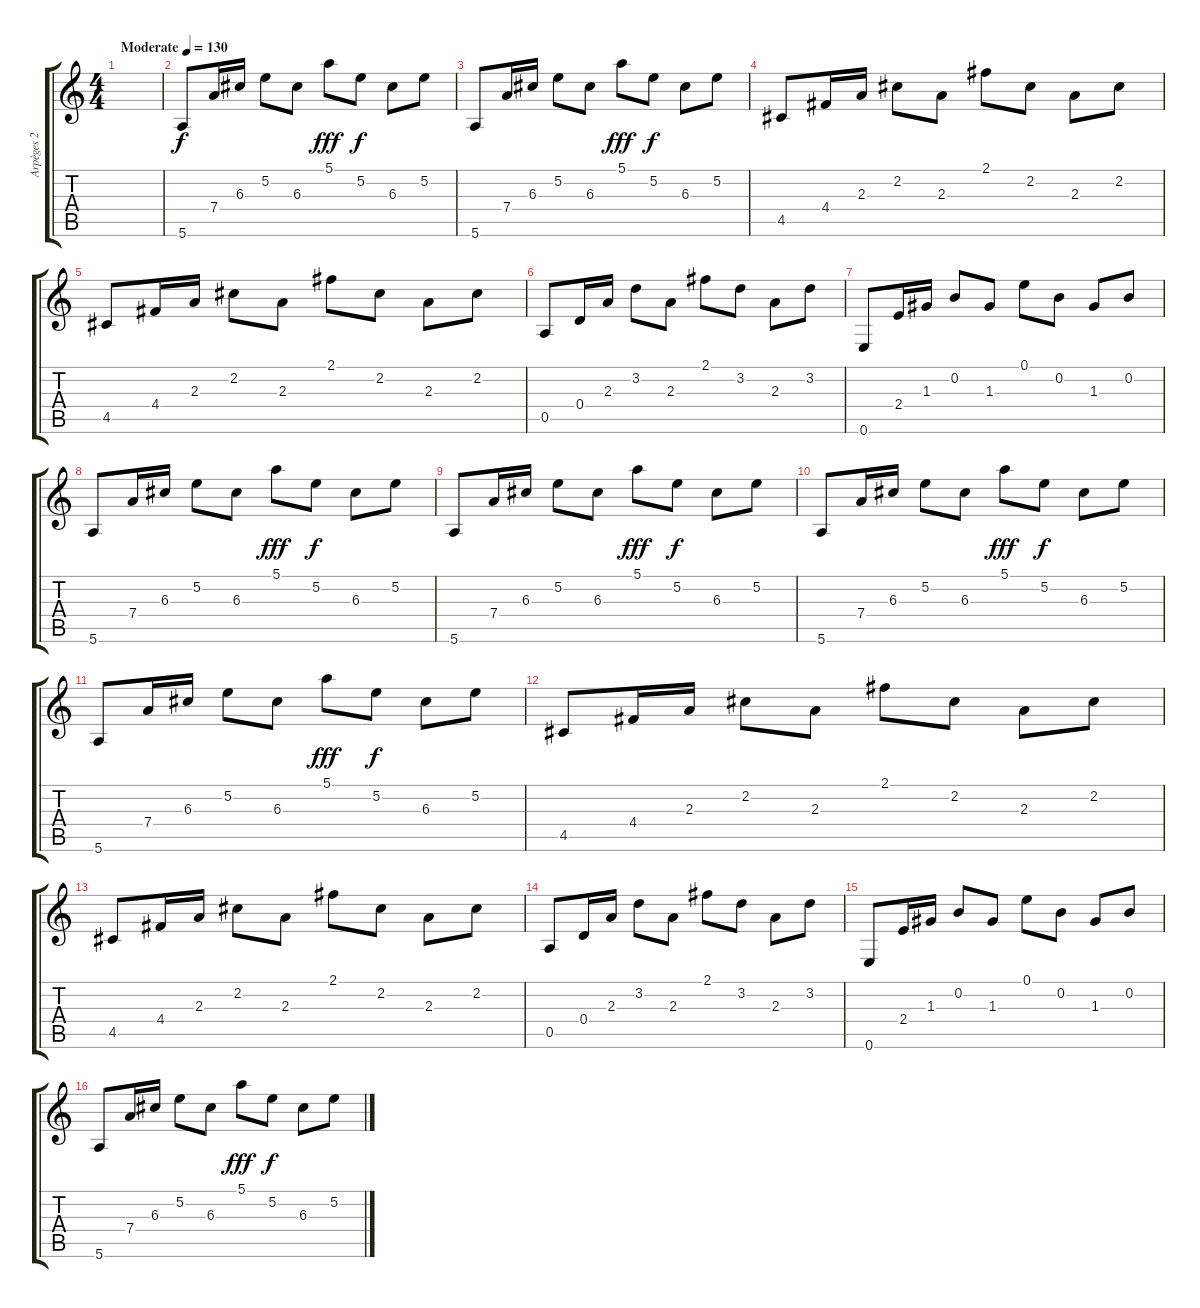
\track ("Arpèges 2" "Arpèges 2") {instrument acousticguitarsteel}
\staff {score tabs}
\tuning (E4 B3 G3 D3 A2 E2) {hide}
\ts (4 4)
\tempo (130 "Moderate")
\clef g2
\ks c
|
5.6.8 7.4.16 6.3.16 5.2.8 6.3.8 5.1.8{dy fff} 5.2.8{dy f} 6.3.8 5.2.8 |
5.6.8 7.4.16 6.3.16 5.2.8 6.3.8 5.1.8{dy fff} 5.2.8{dy f} 6.3.8 5.2.8 |
4.5.8 4.4.16 2.3.16 2.2.8 2.3.8 2.1.8 2.2.8 2.3.8 2.2.8 |
4.5.8 4.4.16 2.3.16 2.2.8 2.3.8 2.1.8 2.2.8 2.3.8 2.2.8 |
0.5.8 0.4.16 2.3.16 3.2.8 2.3.8 2.1.8 3.2.8 2.3.8 3.2.8 |
0.6.8 2.4.16 1.3.16 0.2.8 1.3.8 0.1.8 0.2.8 1.3.8 0.2.8 |
5.6.8 7.4.16 6.3.16 5.2.8 6.3.8 5.1.8{dy fff} 5.2.8{dy f} 6.3.8 5.2.8 |
5.6.8 7.4.16 6.3.16 5.2.8 6.3.8 5.1.8{dy fff} 5.2.8{dy f} 6.3.8 5.2.8 |
5.6.8 7.4.16 6.3.16 5.2.8 6.3.8 5.1.8{dy fff} 5.2.8{dy f} 6.3.8 5.2.8 |
5.6.8 7.4.16 6.3.16 5.2.8 6.3.8 5.1.8{dy fff} 5.2.8{dy f} 6.3.8 5.2.8 |
4.5.8 4.4.16 2.3.16 2.2.8 2.3.8 2.1.8 2.2.8 2.3.8 2.2.8 |
4.5.8 4.4.16 2.3.16 2.2.8 2.3.8 2.1.8 2.2.8 2.3.8 2.2.8 |
0.5.8 0.4.16 2.3.16 3.2.8 2.3.8 2.1.8 3.2.8 2.3.8 3.2.8 |
0.6.8 2.4.16 1.3.16 0.2.8 1.3.8 0.1.8 0.2.8 1.3.8 0.2.8 |
5.6.8 7.4.16 6.3.16 5.2.8 6.3.8 5.1.8{dy fff} 5.2.8{dy f} 6.3.8 5.2.8
